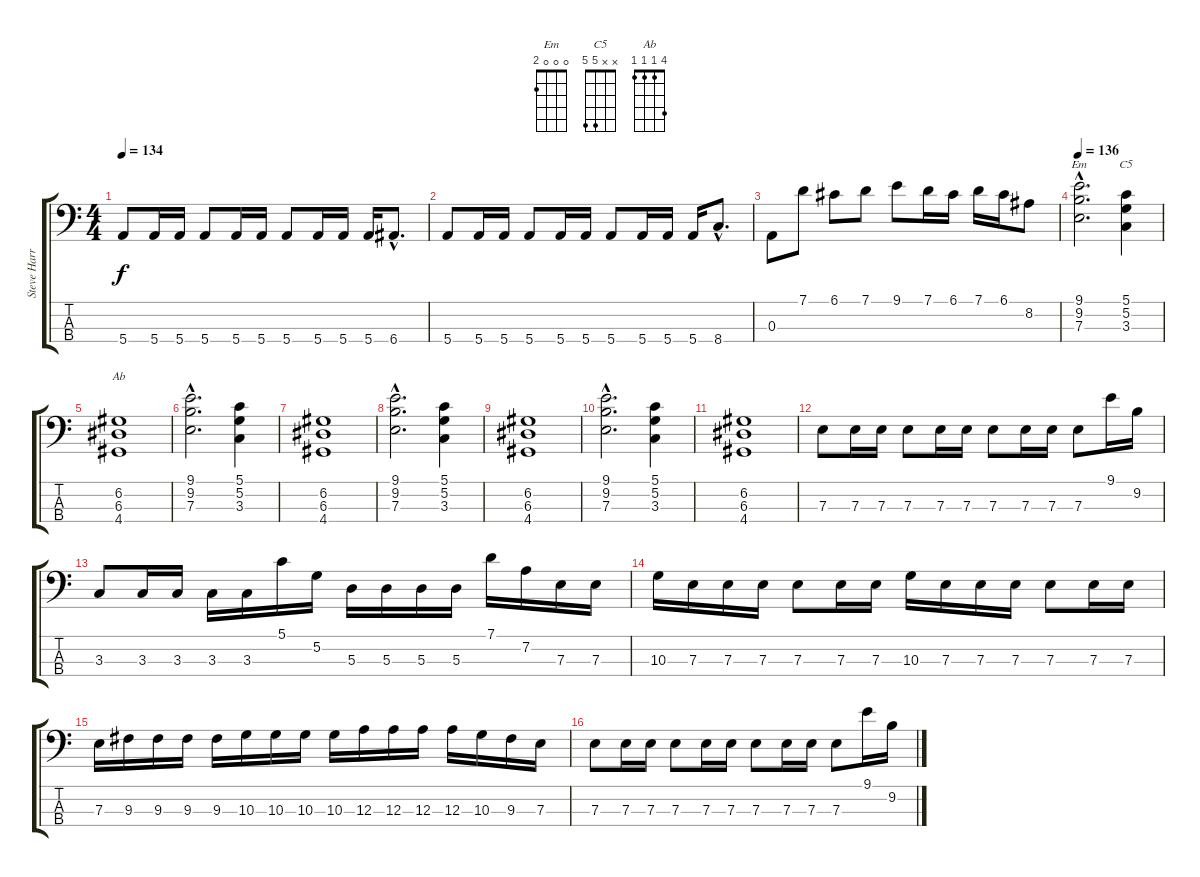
\track ("Steve Harris" "Steve Harr") {instrument electricbassfinger}
\staff {score tabs}
\tuning (G2 D2 A1 E1) {hide}
\chord ("Em" 0 0 0 2)
\chord ("C5" x x 5 5)
\chord ("Ab" 4 1 1 1)
\ts (4 4)
\tempo 134
\clef f4
\ks c
5.4.8{dy f} 5.4.16 5.4.16 5.4.8 5.4.16 5.4.16 5.4.8 5.4.16 5.4.16 5.4.16 6.4{hac}.8{d} |
5.4.8 5.4.16 5.4.16 5.4.8 5.4.16 5.4.16 5.4.8 5.4.16 5.4.16 5.4.16 8.4{hac}.8{d} |
0.3.8 7.1.8 6.1.8 7.1.8 9.1.8 7.1.16 6.1.16 7.1.16 6.1.16 8.2.8 |
\tempo 136
(9.1{hac} 9.2{hac} 7.3{hac}).2{d ch "Em"} (5.1 5.2 3.3).4{ch "C5"} |
(6.2 6.3 4.4).1{ch "Ab"} |
(9.1{hac} 9.2{hac} 7.3{hac}).2{d} (5.1 5.2 3.3).4 |
(6.2 6.3 4.4).1 |
(9.1{hac} 9.2{hac} 7.3{hac}).2{d} (5.1 5.2 3.3).4 |
(6.2 6.3 4.4).1 |
(9.1{hac} 9.2{hac} 7.3{hac}).2{d} (5.1 5.2 3.3).4 |
(6.2 6.3 4.4).1 |
7.3.8 7.3.16 7.3.16 7.3.8 7.3.16 7.3.16 7.3.8 7.3.16 7.3.16 7.3.8 9.1.16 9.2.16 |
3.3.8 3.3.16 3.3.16 3.3.16 3.3.16 5.1.16 5.2.16 5.3.16 5.3.16 5.3.16 5.3.16 7.1.16 7.2.16 7.3.16 7.3.16 |
10.3.16 7.3.16 7.3.16 7.3.16 7.3.8 7.3.16 7.3.16 10.3.16 7.3.16 7.3.16 7.3.16 7.3.8 7.3.16 7.3.16 |
7.3.16 9.3.16 9.3.16 9.3.16 9.3.16 10.3.16 10.3.16 10.3.16 10.3.16 12.3.16 12.3.16 12.3.16 12.3.16 10.3.16 9.3.16 7.3.16 |
7.3.8 7.3.16 7.3.16 7.3.8 7.3.16 7.3.16 7.3.8 7.3.16 7.3.16 7.3.8 9.1.16 9.2.16
